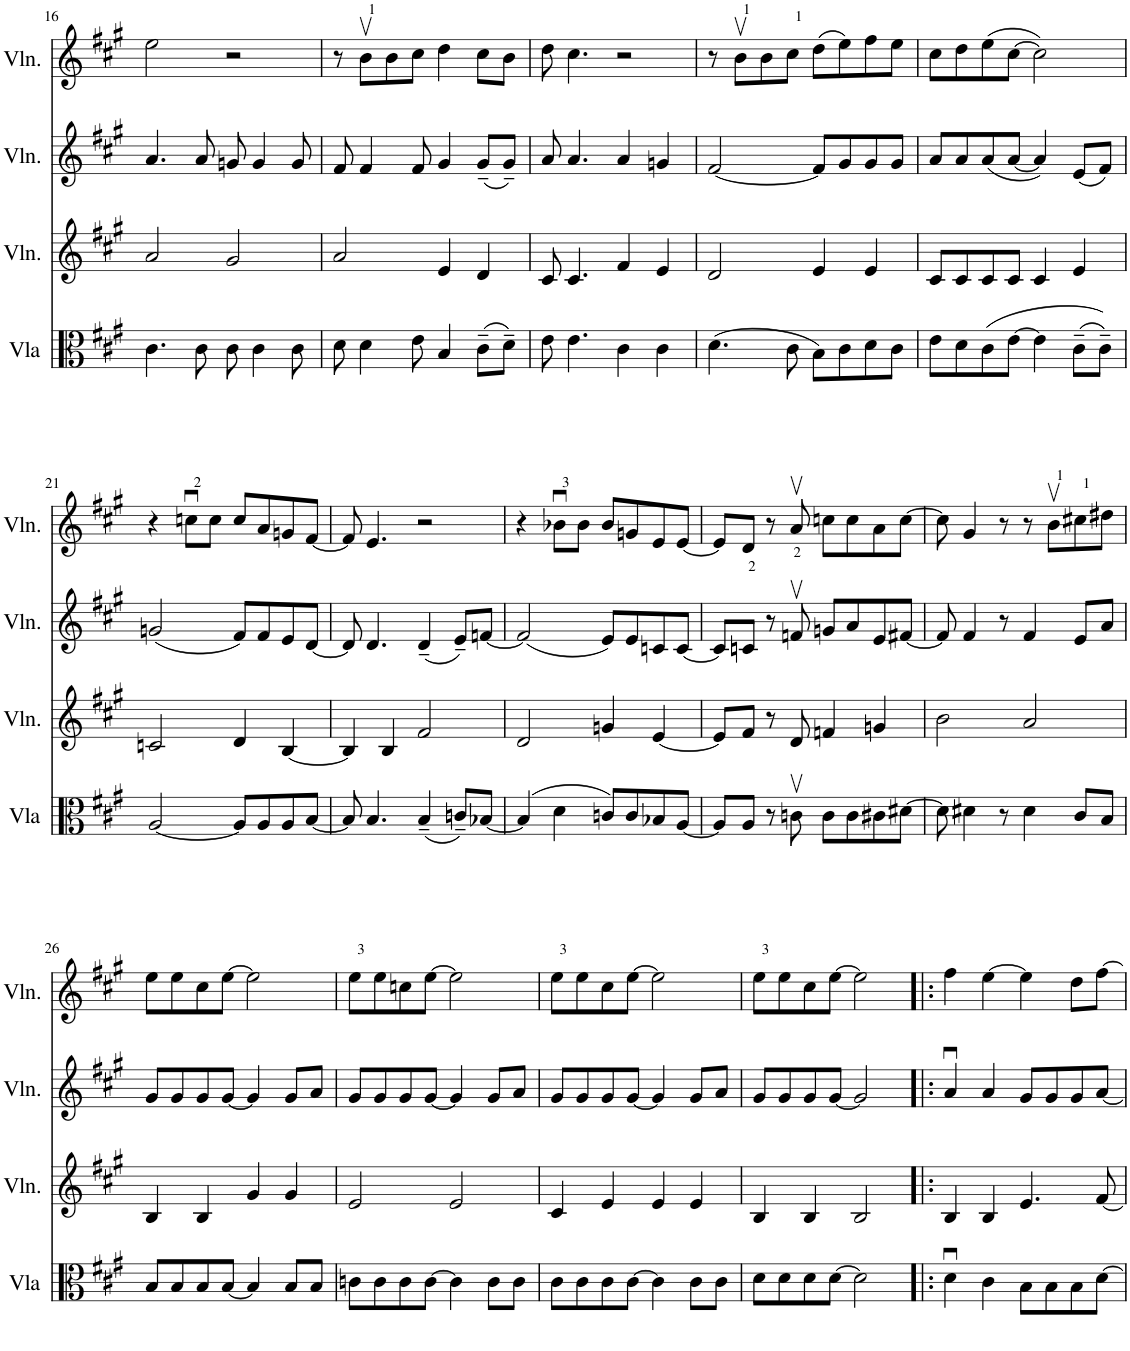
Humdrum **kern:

**kern	**kern	**kern	**kern
*part4	*part3	*part2	*part1
*staff4	*staff3	*staff2	*staff1
*I"Viola	*I"Violino	*I"Violino	*I"Violino
*I'Vla	*I'Vln.	*I'Vln.	*I'Vln.
!!LO:PB:g=z
*clefC3	*clefG2	*clefG2	*clefG2
*k[f#c#g#]	*k[f#c#g#]	*k[f#c#g#]	*k[f#c#g#]
*M4/4	*M4/4	*M4/4	*M4/4
*met(c)	*met(c)	*met(c)	*met(c)
=16	=16	=16	=16
4.c#\	2a/	4.a/	2ee\
8c#\	.	8a/	.
8c#\	2g#/	8gn/	2r
4c#\	.	4g/	.
8c#\	.	8g/	.
=17	=17	=17	=17
8d\	2a/	8f#/	8r
4d\	.	4f#/	8bv\L
.	.	.	8b\
8e\	.	8f#/	8cc#\J
4B/	4e/	4g#/	4dd\
(8c#~\L	4d/	(8g#~/L	8cc#\L
8d~\J)	.	8g#~/J)	8b\J
=18	=18	=18	=18
8e\	8c#/	8a/	8dd\
4.e\	4.c#/	4.a/	4.cc#\
4c#\	4f#/	4a/	2r
4c#\	4e/	4gn/	.
=19	=19	=19	=19
(4.d\	2d/	[2f#/	8r
.	.	.	8bv\L
.	.	.	8b\
8c#\	.	.	8cc#\J
8B\L)	4e/	8f#/L]	(8dd\L
8c#\	.	8g#/	8ee\)
8d\	4e/	8g#/	8ff#\
8c#\J	.	8g#/J	8ee\J
=20	=20	=20	=20
8e\L	8c#/L	8a/L	8cc#\L
8d\	8c#/	8a/	8dd\
(8c#\	8c#/	(8a/	(8ee\
[8e\J	8c#/J	[8a/J	[8cc#\J
4e\]	4c#/	4a/])	2cc#\])
(8c#~\L	4e/	(8e/L	.
8c#~\J))	.	8f#/J)	.
!!LO:LB:g=z
=21	=21	=21	=21
[2A/	2cn/	(2gn/	4r
.	.	.	8ccnu\L
.	.	.	8cc\J
8A/L]	4d/	8f#/L)	8cc/L
8A/	.	8f#/	8a/
8A/	[4B/	8e/	8gn/
[8B/J	.	[8d/J	[8f#/J
=22	=22	=22	=22
8B/]	4B/]	8d/]	8f#/]
4.B/	.	4.d/	4.e/
.	4B/	.	.
(4B~/	2f#/	(4d~/	2r
8cn~/L)	.	8e~/L)	.
[8B-X/J	.	[8fn/J	.
=23	=23	=23	=23
(4B-/]	2d/	(2f/]	4r
4d\	.	.	8b-Xu\L
.	.	.	8b-\J
8cn/L)	4gn/	8e/L)	8b-/L
8c/	.	8e/	8gn/
8B-X/	[4e/	8cn/	8e/
[8A/J	.	[8c/J	[8e/J
=24	=24	=24	=24
8A/L]	8e/L]	8c/L]	8e/L]
8A/J	8f#/J	8cn/J	8d/J
8r	8r	8r	8r
8cnv\	8d/	8fnv/	8av/
8c\L	4fn/	8gn/L	8ccn\L
8c\	.	8a/	8cc\
8c#X\	4gn/	8e/	8a\
[8d#X\J	.	[8f#X/J	[8cc\J
=25	=25	=25	=25
8d#\]	2b\	8f#/]	8cc\]
4d#X\	.	4f#/	4g#/
8r	.	8r	8r
4d#\	2a/	4f#/	8r
.	.	.	8bv\L
8c#/L	.	8e/L	8cc#X\
8B/J	.	8a/J	8dd#X\J
!!LO:LB:g=z
=26	=26	=26	=26
8B/L	4B/	8g#/L	8ee\L
8B/	.	8g#/	8ee\
8B/	4B/	8g#/	8cc#\
[8B/J	.	[8g#/J	[8ee\J
4B/]	4g#/	4g#/]	2ee\]
8B/L	4g#/	8g#/L	.
8B/J	.	8a/J	.
=27	=27	=27	=27
8cn\L	2e/	8g#/L	8ee\L
8c\	.	8g#/	8ee\
8c\	.	8g#/	8ccn\
[8c\J	.	[8g#/J	[8ee\J
4c\]	2e/	4g#/]	2ee\]
8c\L	.	8g#/L	.
8c\J	.	8a/J	.
=28	=28	=28	=28
8c#\L	4c#/	8g#/L	8ee\L
8c#\	.	8g#/	8ee\
8c#\	4e/	8g#/	8cc#\
[8c#\J	.	[8g#/J	[8ee\J
4c#\]	4e/	4g#/]	2ee\]
8c#\L	4e/	8g#/L	.
8c#\J	.	8a/J	.
=29	=29	=29	=29
8d\L	4B/	8g#/L	8ee\L
8d\	.	8g#/	8ee\
8d\	4B/	8g#/	8cc#\
[8d\J	.	[8g#/J	[8ee\J
2d\]	2B/	2g#/]	2ee\]
=30!|:	=30!|:	=30!|:	=30!|:
4du\	4B/	4au/	4ff#\
4c#\	4B/	4a/	[4ee\
8B\L	4.e/	8g#/L	4ee\]
8B\	.	8g#/	.
8B\	.	8g#/	8dd\L
[8d\J	[8f#/	[8a/J	[8ff#\J
=	=	=	=
*-	*-	*-	*-
